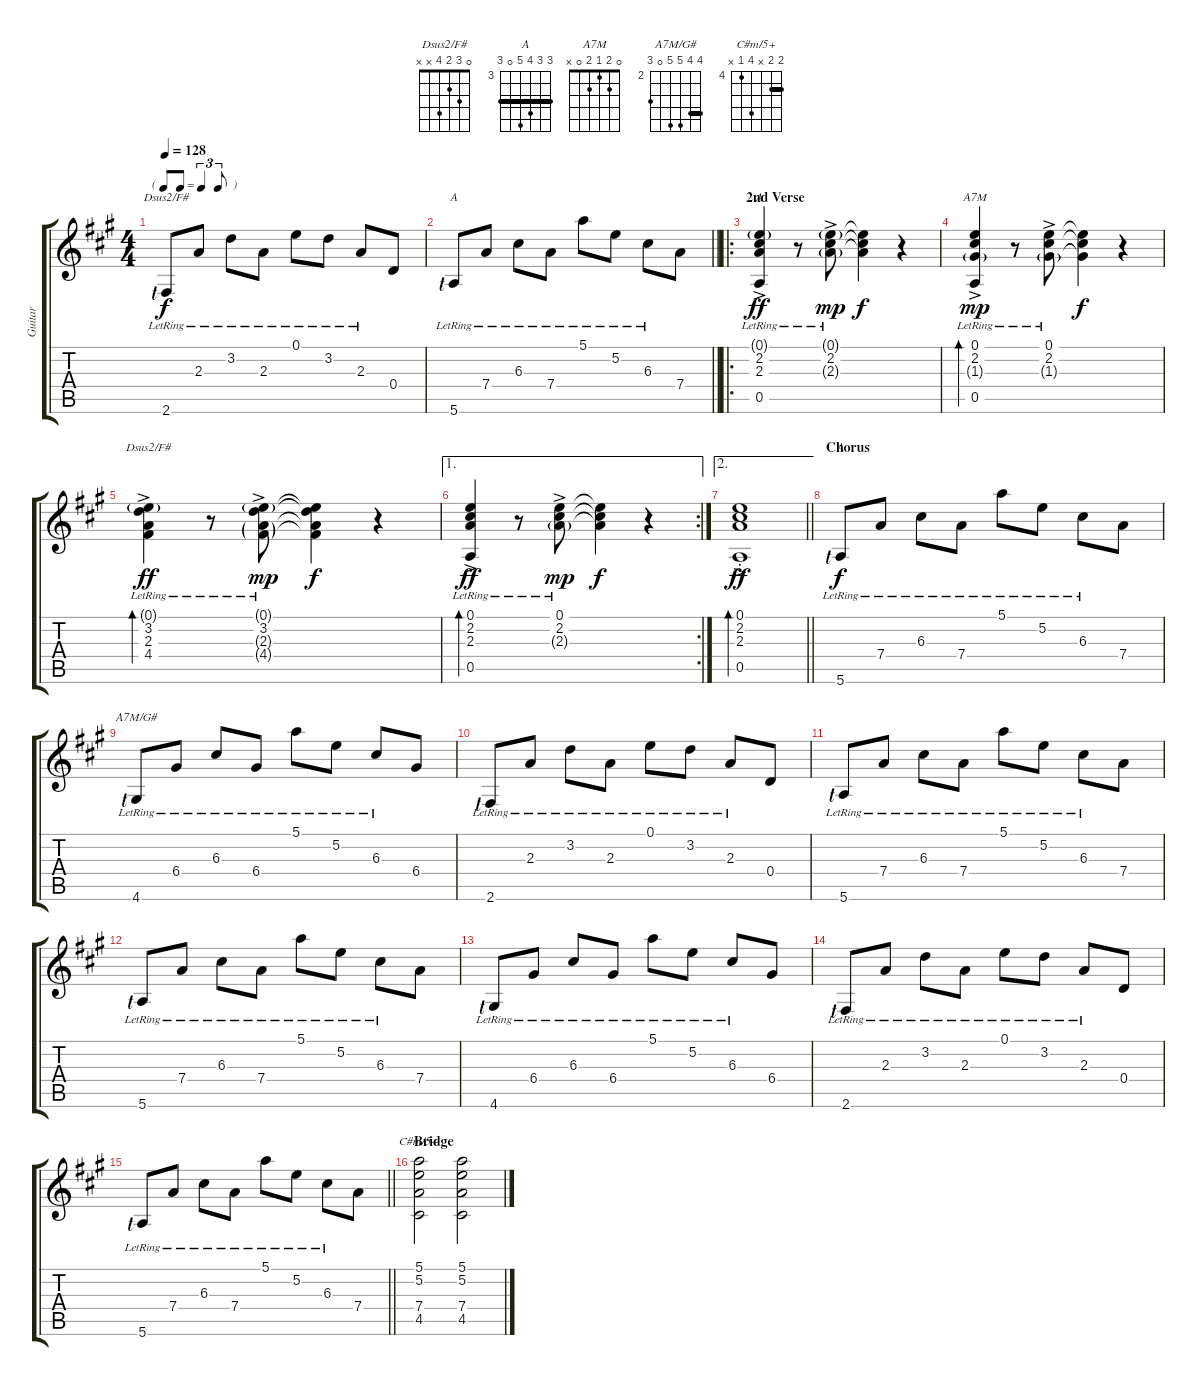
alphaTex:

\track ("Guitar" "Guitar") {instrument acousticguitarnylon}
\staff {score tabs}
\tuning (E4 B3 G3 D3 A2 E2) {hide}
\chord ("Dsus2/F#" 0 3 2 0 0 2)
\chord ("A" 5 5 6 7 0 x) {firstfret 3 barre 5}
\chord ("A" x 2 2 2 0 x) {barre 2}
\chord ("A7M" 0 2 1 2 0 x)
\chord ("Dsus2/F#" 0 3 2 4 x x)
\chord ("A" 5 5 6 7 0 5) {firstfret 3 barre 5}
\chord ("A7M/G#" 5 5 6 6 0 4) {firstfret 2 barre 5}
\chord ("C#m/5+" 5 5 x 7 4 x) {firstfret 4 barre 5}
\ts (4 4)
\tf triplet8th
\tempo 128
\clef g2
\ks a
2.6{lr lf 1}.8{ch "Dsus2/F#" dy f} 2.3{lr}.8 3.2{lr}.8 2.3{lr}.8 0.1{lr}.8 3.2{lr}.8 2.3{lr}.8 0.4.8 |
\barLineRight lightlight
5.6{lr lf 1}.8{ch "A"} 7.4{lr}.8 6.3{lr}.8 7.4{lr}.8 5.1{lr}.8 5.2{lr}.8 6.3{lr}.8 7.4.8 |
\ro
\section ("" "2nd Verse")
(0.1{g lr} 2.2{ac lr} 2.3{lr} 0.5{lr}).4{ch "A" dy ff} r.8 (0.1{g} 2.2{ac lr} 2.3{g lr}).8{dy mp} (0.1{t} 2.2{t} 2.3{t}).4{dy f} r.4 |
(0.1{ac lr} 2.2{lr} 1.3{g lr} 0.5{lr}).4{bd 120 ch "A7M" dy mp} r.8 (0.1{lr} 2.2{ac lr} 1.3{g lr}).8 (0.1{t} 2.2{t} 1.3{t}).4{dy f} r.4 |
(0.1{g lr} 3.2{ac lr} 2.3{lr} 4.4{lr}).4{bd 120 ch "Dsus2/F#" dy ff} r.8 (0.1{g lr} 3.2{ac lr} 2.3{g lr} 4.4{g lr}).8{dy mp} (0.1{t} 3.2{t} 2.3{t} 4.4{t}).4{dy f} r.4 |
\ae 1
\rc 2
(0.1{lr} 2.2{ac lr} 2.3{lr} 0.5{lr}).4{bd 120 dy ff} r.8 (0.1{lr} 2.2{ac lr} 2.3{g lr}).8{dy mp} (0.1{t} 2.2{t} 2.3{t}).4{dy f} r.4 |
\ae 2
\barLineRight lightlight
(0.1 2.2{ac st} 2.3{st} 0.5{st}).1{bd 120 dy ff} |
\section ("" "Chorus")
5.6{lr lf 1}.8{ch "A" dy f} 7.4{lr}.8 6.3{lr}.8 7.4{lr}.8 5.1{lr}.8 5.2{lr}.8 6.3{lr}.8 7.4.8 |
4.6{lr lf 1}.8{ch "A7M/G#"} 6.4{lr}.8 6.3{lr}.8 6.4{lr}.8 5.1{lr}.8 5.2{lr}.8 6.3{lr}.8 6.4.8 |
2.6{lr lf 1}.8 2.3{lr}.8 3.2{lr}.8 2.3{lr}.8 0.1{lr}.8 3.2{lr}.8 2.3{lr}.8 0.4.8 |
5.6{lr lf 1}.8 7.4{lr}.8 6.3{lr}.8 7.4{lr}.8 5.1{lr}.8 5.2{lr}.8 6.3{lr}.8 7.4.8 |
5.6{lr lf 1}.8 7.4{lr}.8 6.3{lr}.8 7.4{lr}.8 5.1{lr}.8 5.2{lr}.8 6.3{lr}.8 7.4.8 |
4.6{lr lf 1}.8 6.4{lr}.8 6.3{lr}.8 6.4{lr}.8 5.1{lr}.8 5.2{lr}.8 6.3{lr}.8 6.4.8 |
2.6{lr lf 1}.8 2.3{lr}.8 3.2{lr}.8 2.3{lr}.8 0.1{lr}.8 3.2{lr}.8 2.3{lr}.8 0.4.8 |
\barLineRight lightlight
5.6{lr lf 1}.8 7.4{lr}.8 6.3{lr}.8 7.4{lr}.8 5.1{lr}.8 5.2{lr}.8 6.3{lr}.8 7.4.8 |
\section ("" "Bridge")
(5.1 5.2 7.4 4.5).2{ch "C#m/5+"} (5.1 5.2 7.4 4.5).2
